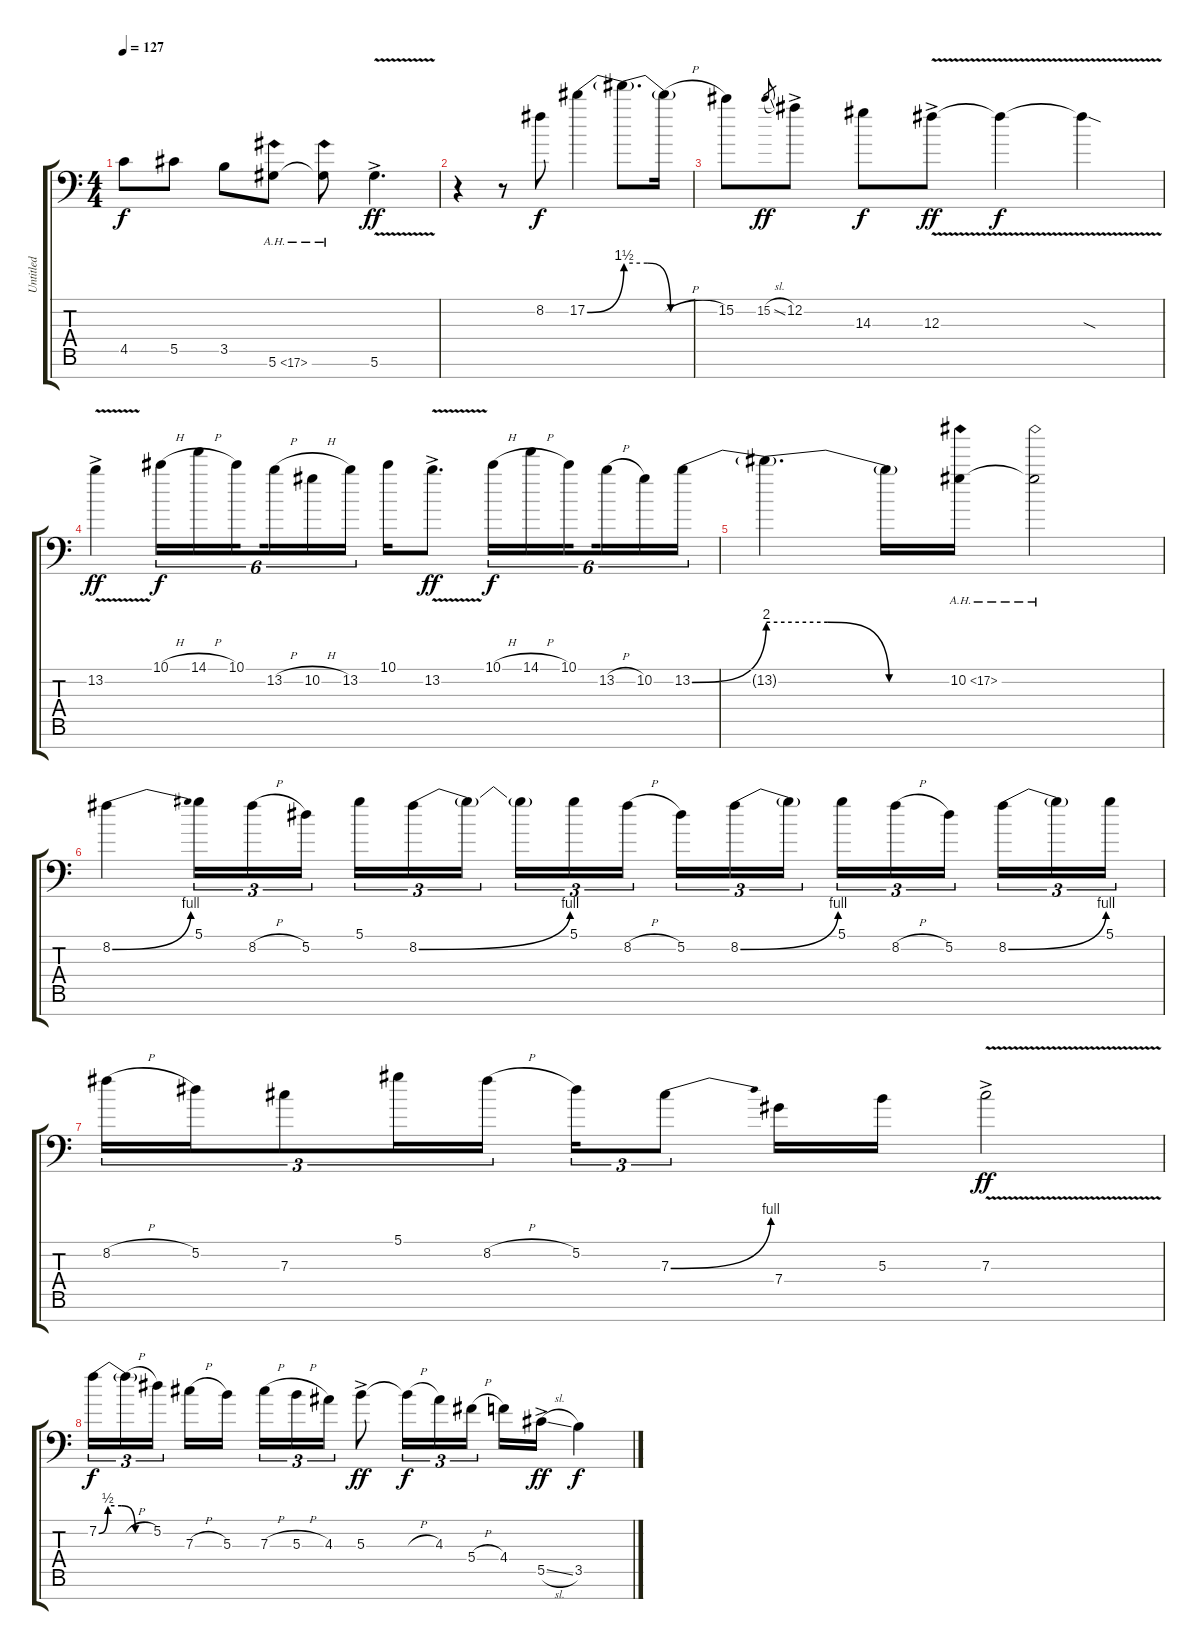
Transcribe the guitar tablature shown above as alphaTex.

\track ("Untitled" "Untitled") {instrument overdrivenguitar}
\staff {score tabs}
\tuning (Eb4 Bb3 Gb3 Db3 Ab2 Eb2 Bb1) {hide}
\ts (4 4)
\tempo 127
\clef f4
\ks c
4.5.8{dy f} 5.5.8 3.5.8 5.6{ah 12}.8 5.6{ah 12 t}.8 5.6{v ac}.4{d dy ff} |
r.4 r.8 8.2.8{dy f} 17.2{be (bend 0 0 60 6)}.4 17.2{be (custom 0 6 20 6 40 0 60 0) t}.8{d} 17.2{h t}.16 |
15.2.8 15.2{sl}.8{gr dy ff} 12.2{ac}.8 14.3.8{dy f} 12.3{v ac}.8{dy ff} 12.3{v t}.4{dy f} 12.3{sod t}.4 |
13.2{v ac}.4{dy ff} 10.1{h}.16{tu (6 4) dy f} 14.1{h}.16{tu (6 4)} 10.1.16{tu (6 4) beam splitsecondary} 13.2{h}.16{tu (6 4)} 10.2{h}.16{tu (6 4)} 13.2.16{tu (6 4)} 10.1.16 13.2{v ac}.8{d dy ff} 10.1{h}.16{tu (6 4) dy f} 14.1{h}.16{tu (6 4)} 10.1.16{tu (6 4) beam splitsecondary} 13.2{h}.16{tu (6 4)} 10.2.16{tu (6 4)} 13.2{be (bend 0 0 60 8)}.16{tu (6 4)} |
13.2{be (custom 0 8 20 8 40 0 60 0) t}.4{d} 13.2{t}.16 10.2{ah 7}.16 10.2{ah 7 t}.2 |
8.2{be (bend 0 0 60 4)}.4 5.1.16{tu (3 2)} 8.2{h}.16{tu (3 2)} 5.2.16{tu (3 2) beam splitsecondary} 5.1.16{tu (3 2)} 8.2{be (bend 0 0 60 4)}.16{tu (3 2)} 8.2{t}.16{tu (3 2)} 8.2{t}.16{tu (3 2)} 5.1.16{tu (3 2)} 8.2{h}.16{tu (3 2) beam splitsecondary} 5.2.16{tu (3 2)} 8.2{be (bend 0 0 60 4)}.16{tu (3 2)} 8.2{t}.16{tu (3 2)} 5.1.16{tu (3 2)} 8.2{h}.16{tu (3 2)} 5.2.16{tu (3 2) beam splitsecondary} 8.2{be (bend 0 0 60 4)}.16{tu (3 2)} 8.2{t}.16{tu (3 2)} 5.1.16{tu (3 2)} |
8.2{h}.16{tu (3 2)} 5.2.16{tu (3 2)} 7.3.8{tu (3 2)} 5.1.16{tu (3 2)} 8.2{h}.16{tu (3 2)} 5.2.16{tu (3 2)} 7.3{be (bend 0 0 60 4)}.8{tu (3 2)} 7.4.16 5.3.16 7.3{v ac}.2{dy ff} |
7.2{be (custom 0 0 10 2 25 2 40 0 60 0)}.16{tu (3 2) dy f} 7.2{h t}.16{tu (3 2)} 5.2.16{tu (3 2) beam splitsecondary} 7.3{h}.16 5.3.16 7.3{h}.16{tu (3 2)} 5.3{h}.16{tu (3 2)} 4.3.16{tu (3 2)} 5.3{ac}.8{dy ff} 5.3{h t}.16{tu (3 2) dy f} 4.3.16{tu (3 2)} 5.4{h}.16{tu (3 2) beam splitsecondary} 4.4.16 5.5{sl ac}.16{dy ff} 3.5.4{dy f}
